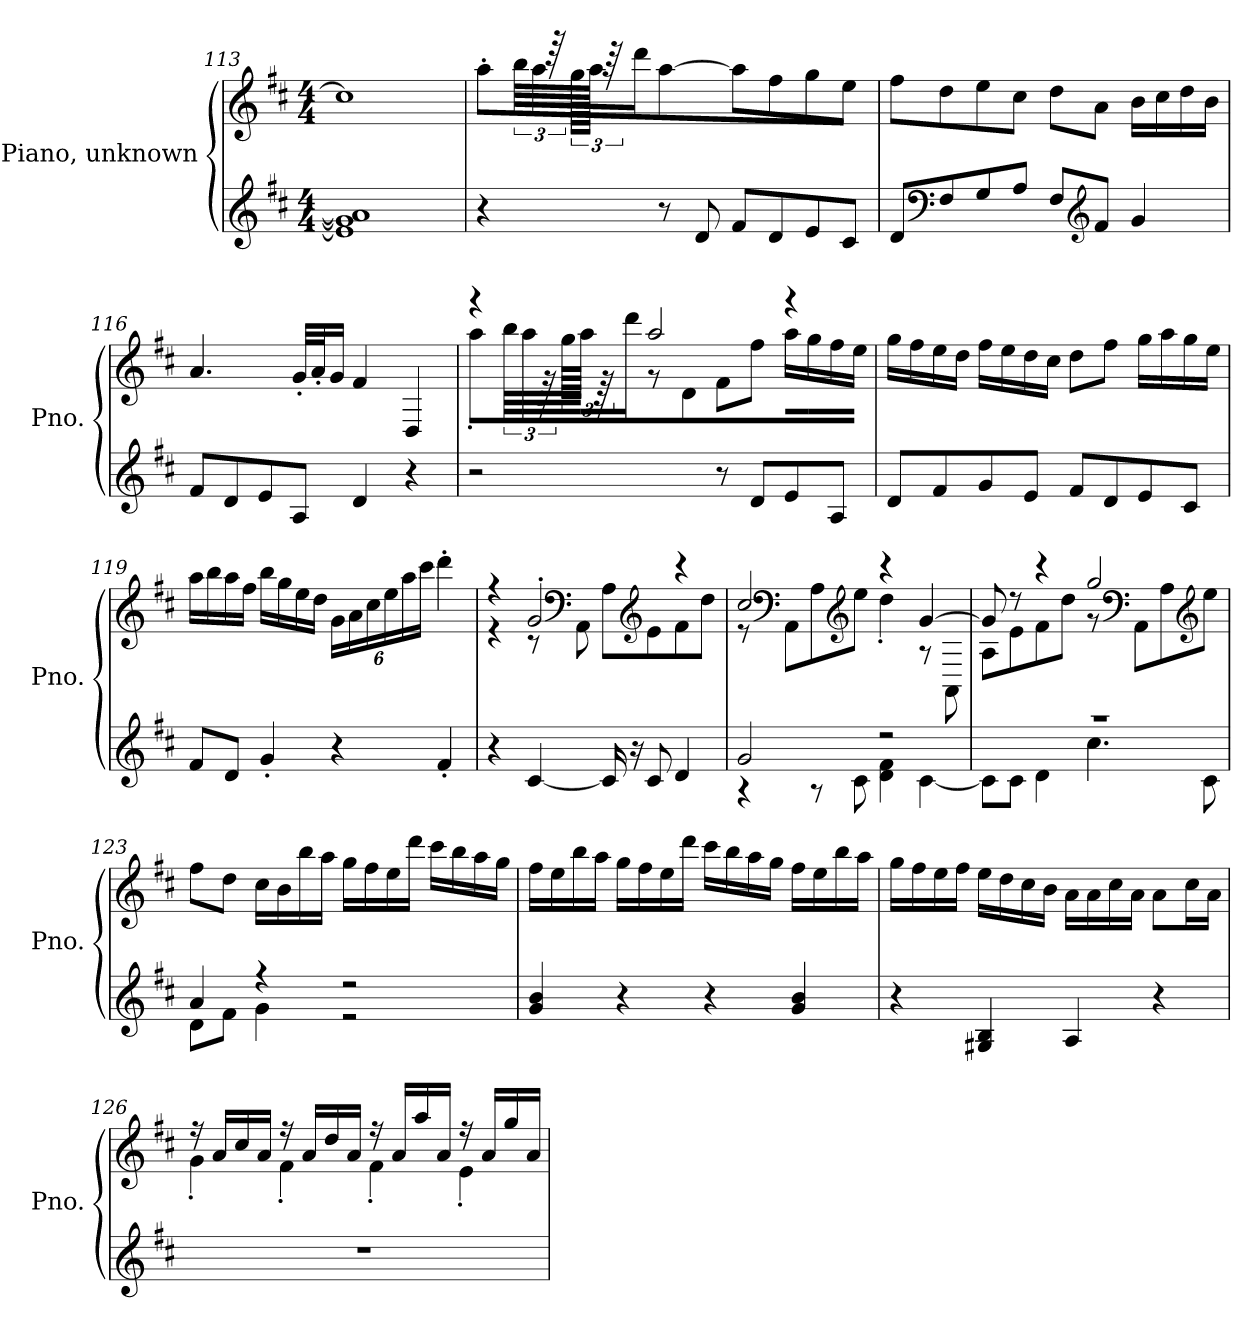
**kern	**kern
*part1	*part1
*staff2	*staff1
*I"Piano, unknown	*
*I'Pno.	*
*clefG2	*clefG2
*k[f#c#]	*k[f#c#]
*M4/4	*M4/4
=113	=113
1e] 1g] 1a]	1cc#]
!!LO:LB:g=z
=114	=114
4r	8aa'\L
.	96bb\LLL
.	96aa\JJJJ
.	96r
.	96gg\LLLL
.	96aa\JJJJ
.	96r
.	16ddd\
8r	[4aa\
8d/	.
8f#/L	8aa\L]
8d/	8ff#\
8e/	8gg\
8c#/J	8ee\J
=115	=115
8d/L	8ff#\L
*clefF4	*
8F#/	8dd\
8G/	8ee\
8A/J	8cc#\J
8F#/L	8dd\L
*clefG2	*
8f#/J	8a\J
4g/	16b\LL
.	16cc#\
.	16dd\
.	16b\JJ
=116	=116
8f#/L	4.a/
8d/	.
8e/	.
8A/J	32g'/LLL
.	32a'/J
.	16g/JJ
4d/	4f#/
4r	4D/
!!LO:LB:g=z
=117	=117
*	*^
2r	4r	8aa'\L
.	.	96bb\LLL
.	.	96aa\JJJJ
.	.	96r
.	.	96gg\LLLL
.	.	96aa\JJJJ
.	.	96r
.	.	16ddd\
.	2aa/	8r
.	.	8d\
8r	.	8f#\L
8d/L	.	8ff#\J
8e/	4r	16aa\LL
.	.	16gg\
8A/J	.	16ff#\
.	.	16ee\JJ
*	*v	*v
=118	=118
8d/L	16gg\LL
.	16ff#\
8f#/	16ee\
.	16dd\JJ
8g/	16ff#\LL
.	16ee\
8e/J	16dd\
.	16cc#\JJ
8f#/L	8dd\L
8d/	8ff#\J
8e/	16gg\LL
.	16aa\
8c#/J	16gg\
.	16ee\JJ
!!LO:PB:g=z
=119	=119
8f#/L	16aa\LL
.	16bb\
8d/J	16aa\
.	16ff#\JJ
4g'/	16bb\LL
.	16gg\
.	16ee\
.	16dd\JJ
*	*Xbrackettup
4r	24g\LL
.	24a\
.	24cc#\
.	24ee\
.	24aa\
.	24ccc#\JJ
4f#'/	4ddd'\
=120	=120
*	*^
4r	4r	4r
[4c#/	2g'/	8r
*	*clefF4	*
.	.	8AA\
16c#/]	.	8A\L
16r	.	.
*	*clefG2	*
8c#/	.	8e\
4d/	4r	8f#\
.	.	8dd\J
=121	=121	=121
*^	*	*
2g/	4r	2cc#/	8r
*	*	*clefF4	*
.	.	.	8AA\L
.	8r	.	8A\
*	*	*clefG2	*
.	8c#\	.	8ee\J
2r	4d\ 4f#\	4r	4dd'\
.	[4c#\	[4g/	8r
.	.	.	8AA\
!!LO:LB:g=z	!!
=122	=122	=122	=122
1r	8c#\L]	8g/]	8A\L
.	8c#\J	8r	8e\
.	4d\	4r	8f#\
.	.	.	8dd\J
.	4.cc#\	2gg/	8r
*	*	*clefF4	*
.	.	.	8AA\L
.	.	.	8A\
*	*	*clefG2	*
.	8c#\	.	8ee\J
*	*	*v	*v
=123	=123	=123
4a/	8d\L	8ff#\L
.	8f#\J	8dd\J
4r	4g\	16cc#\LL
.	.	16b\
.	.	16bb\
.	.	16aa\JJ
2r	2r	16gg\LL
.	.	16ff#\
.	.	16ee\
.	.	16ddd\JJ
.	.	16ccc#\LL
.	.	16bb\
.	.	16aa\
.	.	16gg\JJ
*v	*v	*
!!LO:LB:g=z
=124	=124
4g/ 4b/	16ff#\LL
.	16ee\
.	16bb\
.	16aa\JJ
4r	16gg\LL
.	16ff#\
.	16ee\
.	16ddd\JJ
4r	16ccc#\LL
.	16bb\
.	16aa\
.	16gg\JJ
4g/ 4b/	16ff#\LL
.	16ee\
.	16bb\
.	16aa\JJ
=125	=125
4r	16gg\LL
.	16ff#\
.	16ee\
.	16ff#\JJ
4G#X/ 4B/	16ee\LL
.	16dd\
.	16cc#\
.	16b\JJ
4A/	16a\LL
.	16a\
.	16cc#\
.	16a\JJ
4r	8a\L
.	16cc#\L
.	16a\JJ
!!LO:LB:g=z
=126	=126
*	*^
1r	16r	4g'\
.	16a/LL	.
.	16cc#/	.
.	16a/JJ	.
.	16r	4f#'\
.	16a/LL	.
.	16dd/	.
.	16a/JJ	.
.	16r	4f#'\
.	16a/LL	.
.	16aa/	.
.	16a/JJ	.
.	16r	4e'\
.	16a/LL	.
.	16gg/	.
.	16a/JJ	.
*	*v	*v
=	=
*-	*-
